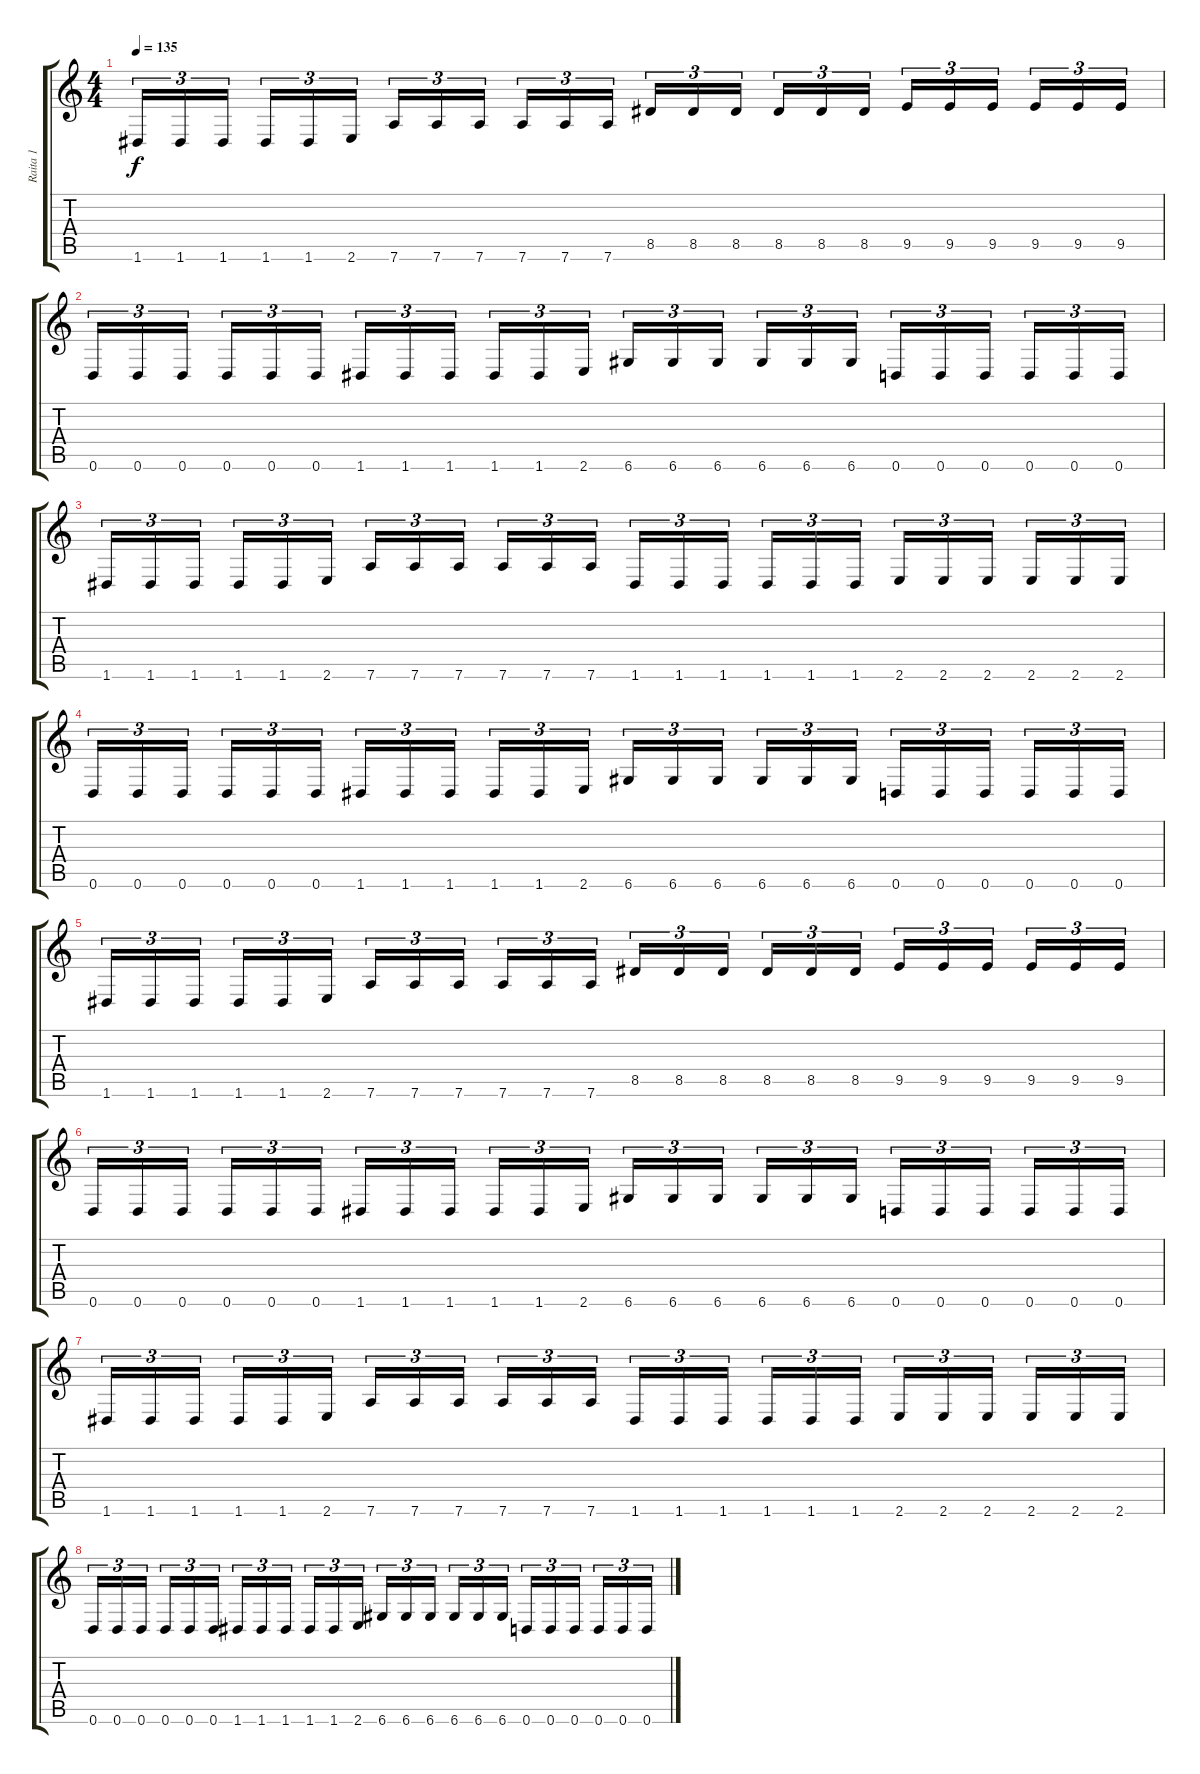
\track ("Raita 1" "Raita 1") {instrument distortionguitar}
\staff {score tabs}
\tuning (D4 A3 F3 C3 G2 D2) {hide}
\ts (4 4)
\tempo 135
\clef g2
\ks c
1.6.16{tu (3 2) dy f} 1.6.16{tu (3 2)} 1.6.16{tu (3 2) beam splitsecondary} 1.6.16{tu (3 2)} 1.6.16{tu (3 2)} 2.6.16{tu (3 2)} 7.6.16{tu (3 2)} 7.6.16{tu (3 2)} 7.6.16{tu (3 2) beam splitsecondary} 7.6.16{tu (3 2)} 7.6.16{tu (3 2)} 7.6.16{tu (3 2)} 8.5.16{tu (3 2)} 8.5.16{tu (3 2)} 8.5.16{tu (3 2) beam splitsecondary} 8.5.16{tu (3 2)} 8.5.16{tu (3 2)} 8.5.16{tu (3 2)} 9.5.16{tu (3 2)} 9.5.16{tu (3 2)} 9.5.16{tu (3 2) beam splitsecondary} 9.5.16{tu (3 2)} 9.5.16{tu (3 2)} 9.5.16{tu (3 2)} |
0.6.16{tu (3 2)} 0.6.16{tu (3 2)} 0.6.16{tu (3 2) beam splitsecondary} 0.6.16{tu (3 2)} 0.6.16{tu (3 2)} 0.6.16{tu (3 2)} 1.6.16{tu (3 2)} 1.6.16{tu (3 2)} 1.6.16{tu (3 2) beam splitsecondary} 1.6.16{tu (3 2)} 1.6.16{tu (3 2)} 2.6.16{tu (3 2)} 6.6.16{tu (3 2)} 6.6.16{tu (3 2)} 6.6.16{tu (3 2) beam splitsecondary} 6.6.16{tu (3 2)} 6.6.16{tu (3 2)} 6.6.16{tu (3 2)} 0.6.16{tu (3 2)} 0.6.16{tu (3 2)} 0.6.16{tu (3 2) beam splitsecondary} 0.6.16{tu (3 2)} 0.6.16{tu (3 2)} 0.6.16{tu (3 2)} |
1.6.16{tu (3 2)} 1.6.16{tu (3 2)} 1.6.16{tu (3 2) beam splitsecondary} 1.6.16{tu (3 2)} 1.6.16{tu (3 2)} 2.6.16{tu (3 2)} 7.6.16{tu (3 2)} 7.6.16{tu (3 2)} 7.6.16{tu (3 2) beam splitsecondary} 7.6.16{tu (3 2)} 7.6.16{tu (3 2)} 7.6.16{tu (3 2)} 1.6.16{tu (3 2)} 1.6.16{tu (3 2)} 1.6.16{tu (3 2) beam splitsecondary} 1.6.16{tu (3 2)} 1.6.16{tu (3 2)} 1.6.16{tu (3 2)} 2.6.16{tu (3 2)} 2.6.16{tu (3 2)} 2.6.16{tu (3 2) beam splitsecondary} 2.6.16{tu (3 2)} 2.6.16{tu (3 2)} 2.6.16{tu (3 2)} |
0.6.16{tu (3 2)} 0.6.16{tu (3 2)} 0.6.16{tu (3 2) beam splitsecondary} 0.6.16{tu (3 2)} 0.6.16{tu (3 2)} 0.6.16{tu (3 2)} 1.6.16{tu (3 2)} 1.6.16{tu (3 2)} 1.6.16{tu (3 2) beam splitsecondary} 1.6.16{tu (3 2)} 1.6.16{tu (3 2)} 2.6.16{tu (3 2)} 6.6.16{tu (3 2)} 6.6.16{tu (3 2)} 6.6.16{tu (3 2) beam splitsecondary} 6.6.16{tu (3 2)} 6.6.16{tu (3 2)} 6.6.16{tu (3 2)} 0.6.16{tu (3 2)} 0.6.16{tu (3 2)} 0.6.16{tu (3 2) beam splitsecondary} 0.6.16{tu (3 2)} 0.6.16{tu (3 2)} 0.6.16{tu (3 2)} |
1.6.16{tu (3 2)} 1.6.16{tu (3 2)} 1.6.16{tu (3 2) beam splitsecondary} 1.6.16{tu (3 2)} 1.6.16{tu (3 2)} 2.6.16{tu (3 2)} 7.6.16{tu (3 2)} 7.6.16{tu (3 2)} 7.6.16{tu (3 2) beam splitsecondary} 7.6.16{tu (3 2)} 7.6.16{tu (3 2)} 7.6.16{tu (3 2)} 8.5.16{tu (3 2)} 8.5.16{tu (3 2)} 8.5.16{tu (3 2) beam splitsecondary} 8.5.16{tu (3 2)} 8.5.16{tu (3 2)} 8.5.16{tu (3 2)} 9.5.16{tu (3 2)} 9.5.16{tu (3 2)} 9.5.16{tu (3 2) beam splitsecondary} 9.5.16{tu (3 2)} 9.5.16{tu (3 2)} 9.5.16{tu (3 2)} |
0.6.16{tu (3 2)} 0.6.16{tu (3 2)} 0.6.16{tu (3 2) beam splitsecondary} 0.6.16{tu (3 2)} 0.6.16{tu (3 2)} 0.6.16{tu (3 2)} 1.6.16{tu (3 2)} 1.6.16{tu (3 2)} 1.6.16{tu (3 2) beam splitsecondary} 1.6.16{tu (3 2)} 1.6.16{tu (3 2)} 2.6.16{tu (3 2)} 6.6.16{tu (3 2)} 6.6.16{tu (3 2)} 6.6.16{tu (3 2) beam splitsecondary} 6.6.16{tu (3 2)} 6.6.16{tu (3 2)} 6.6.16{tu (3 2)} 0.6.16{tu (3 2)} 0.6.16{tu (3 2)} 0.6.16{tu (3 2) beam splitsecondary} 0.6.16{tu (3 2)} 0.6.16{tu (3 2)} 0.6.16{tu (3 2)} |
1.6.16{tu (3 2)} 1.6.16{tu (3 2)} 1.6.16{tu (3 2) beam splitsecondary} 1.6.16{tu (3 2)} 1.6.16{tu (3 2)} 2.6.16{tu (3 2)} 7.6.16{tu (3 2)} 7.6.16{tu (3 2)} 7.6.16{tu (3 2) beam splitsecondary} 7.6.16{tu (3 2)} 7.6.16{tu (3 2)} 7.6.16{tu (3 2)} 1.6.16{tu (3 2)} 1.6.16{tu (3 2)} 1.6.16{tu (3 2) beam splitsecondary} 1.6.16{tu (3 2)} 1.6.16{tu (3 2)} 1.6.16{tu (3 2)} 2.6.16{tu (3 2)} 2.6.16{tu (3 2)} 2.6.16{tu (3 2) beam splitsecondary} 2.6.16{tu (3 2)} 2.6.16{tu (3 2)} 2.6.16{tu (3 2)} |
0.6.16{tu (3 2)} 0.6.16{tu (3 2)} 0.6.16{tu (3 2) beam splitsecondary} 0.6.16{tu (3 2)} 0.6.16{tu (3 2)} 0.6.16{tu (3 2)} 1.6.16{tu (3 2)} 1.6.16{tu (3 2)} 1.6.16{tu (3 2) beam splitsecondary} 1.6.16{tu (3 2)} 1.6.16{tu (3 2)} 2.6.16{tu (3 2)} 6.6.16{tu (3 2)} 6.6.16{tu (3 2)} 6.6.16{tu (3 2) beam splitsecondary} 6.6.16{tu (3 2)} 6.6.16{tu (3 2)} 6.6.16{tu (3 2)} 0.6.16{tu (3 2)} 0.6.16{tu (3 2)} 0.6.16{tu (3 2) beam splitsecondary} 0.6.16{tu (3 2)} 0.6.16{tu (3 2)} 0.6.16{tu (3 2)}
